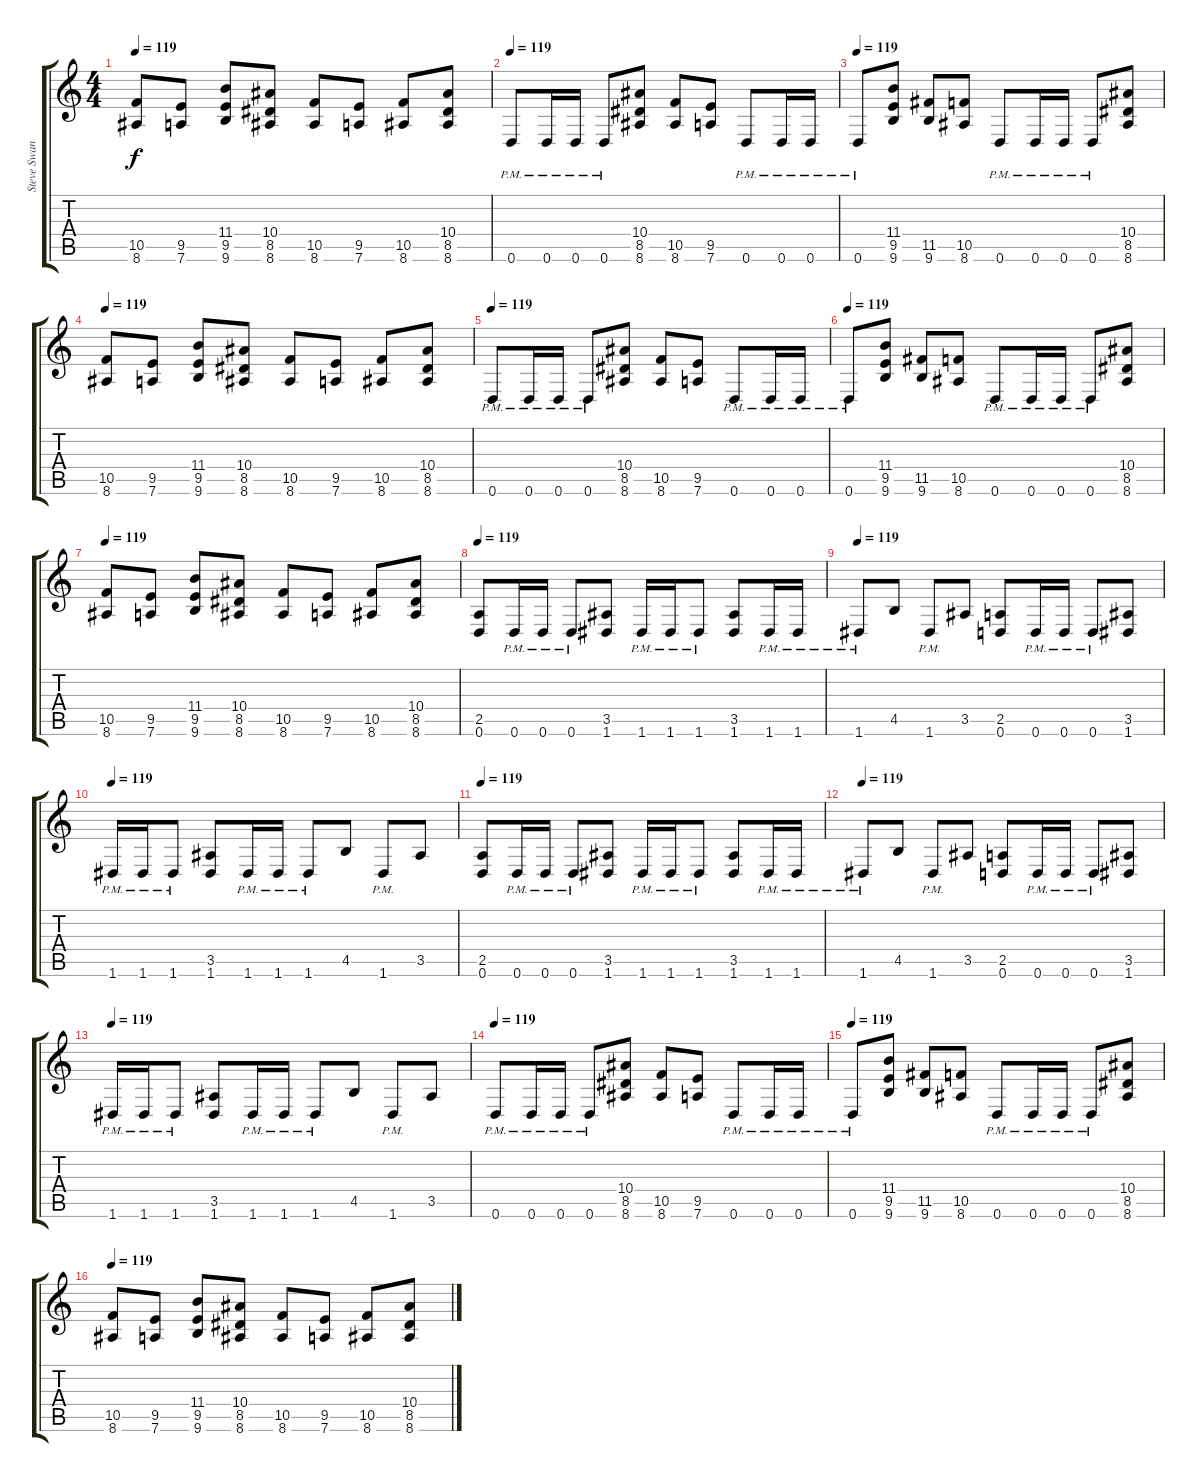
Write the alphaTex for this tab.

\track ("Steve Swanson (Rythm Guitar + Solo)" "Steve Swan") {instrument overdrivenguitar}
\staff {score tabs}
\tuning (D4 A3 F3 C3 G2 D2) {hide}
\ts (4 4)
\tempo 119
\clef g2
\ks c
(10.5 8.6).8{dy f} (9.5 7.6).8 (11.4 9.5 9.6).8 (10.4 8.5 8.6).8 (10.5 8.6).8 (9.5 7.6).8 (10.5 8.6).8 (10.4 8.5 8.6).8 |
\tempo 119
0.6{pm}.8 0.6{pm}.16 0.6{pm}.16 0.6{pm}.8 (10.4 8.5 8.6).8 (10.5 8.6).8 (9.5 7.6).8 0.6{pm}.8 0.6{pm}.16 0.6{pm}.16 |
\tempo 119
0.6{pm}.8 (11.4 9.5 9.6).8 (11.5 9.6).8 (10.5 8.6).8 0.6{pm}.8 0.6{pm}.16 0.6{pm}.16 0.6{pm}.8 (10.4 8.5 8.6).8 |
\tempo 119
(10.5 8.6).8 (9.5 7.6).8 (11.4 9.5 9.6).8 (10.4 8.5 8.6).8 (10.5 8.6).8 (9.5 7.6).8 (10.5 8.6).8 (10.4 8.5 8.6).8 |
\tempo 119
0.6{pm}.8 0.6{pm}.16 0.6{pm}.16 0.6{pm}.8 (10.4 8.5 8.6).8 (10.5 8.6).8 (9.5 7.6).8 0.6{pm}.8 0.6{pm}.16 0.6{pm}.16 |
\tempo 119
0.6{pm}.8 (11.4 9.5 9.6).8 (11.5 9.6).8 (10.5 8.6).8 0.6{pm}.8 0.6{pm}.16 0.6{pm}.16 0.6{pm}.8 (10.4 8.5 8.6).8 |
\tempo 119
(10.5 8.6).8 (9.5 7.6).8 (11.4 9.5 9.6).8 (10.4 8.5 8.6).8 (10.5 8.6).8 (9.5 7.6).8 (10.5 8.6).8 (10.4 8.5 8.6).8 |
\tempo 119
(2.5 0.6).8 0.6{pm}.16 0.6{pm}.16 0.6{pm}.8 (3.5 1.6).8 1.6{pm}.16 1.6{pm}.16 1.6{pm}.8 (3.5 1.6).8 1.6{pm}.16 1.6{pm}.16 |
\tempo 119
1.6{pm}.8 4.5.8 1.6{pm}.8 3.5.8 (2.5 0.6).8 0.6{pm}.16 0.6{pm}.16 0.6{pm}.8 (3.5 1.6).8 |
\tempo 119
1.6{pm}.16 1.6{pm}.16 1.6{pm}.8 (3.5 1.6).8 1.6{pm}.16 1.6{pm}.16 1.6{pm}.8 4.5.8 1.6{pm}.8 3.5.8 |
\tempo 119
(2.5 0.6).8 0.6{pm}.16 0.6{pm}.16 0.6{pm}.8 (3.5 1.6).8 1.6{pm}.16 1.6{pm}.16 1.6{pm}.8 (3.5 1.6).8 1.6{pm}.16 1.6{pm}.16 |
\tempo 119
1.6{pm}.8 4.5.8 1.6{pm}.8 3.5.8 (2.5 0.6).8 0.6{pm}.16 0.6{pm}.16 0.6{pm}.8 (3.5 1.6).8 |
\tempo 119
1.6{pm}.16 1.6{pm}.16 1.6{pm}.8 (3.5 1.6).8 1.6{pm}.16 1.6{pm}.16 1.6{pm}.8 4.5.8 1.6{pm}.8 3.5.8 |
\tempo 119
0.6{pm}.8 0.6{pm}.16 0.6{pm}.16 0.6{pm}.8 (10.4 8.5 8.6).8 (10.5 8.6).8 (9.5 7.6).8 0.6{pm}.8 0.6{pm}.16 0.6{pm}.16 |
\tempo 119
0.6{pm}.8 (11.4 9.5 9.6).8 (11.5 9.6).8 (10.5 8.6).8 0.6{pm}.8 0.6{pm}.16 0.6{pm}.16 0.6{pm}.8 (10.4 8.5 8.6).8 |
\tempo 119
(10.5 8.6).8 (9.5 7.6).8 (11.4 9.5 9.6).8 (10.4 8.5 8.6).8 (10.5 8.6).8 (9.5 7.6).8 (10.5 8.6).8 (10.4 8.5 8.6).8
